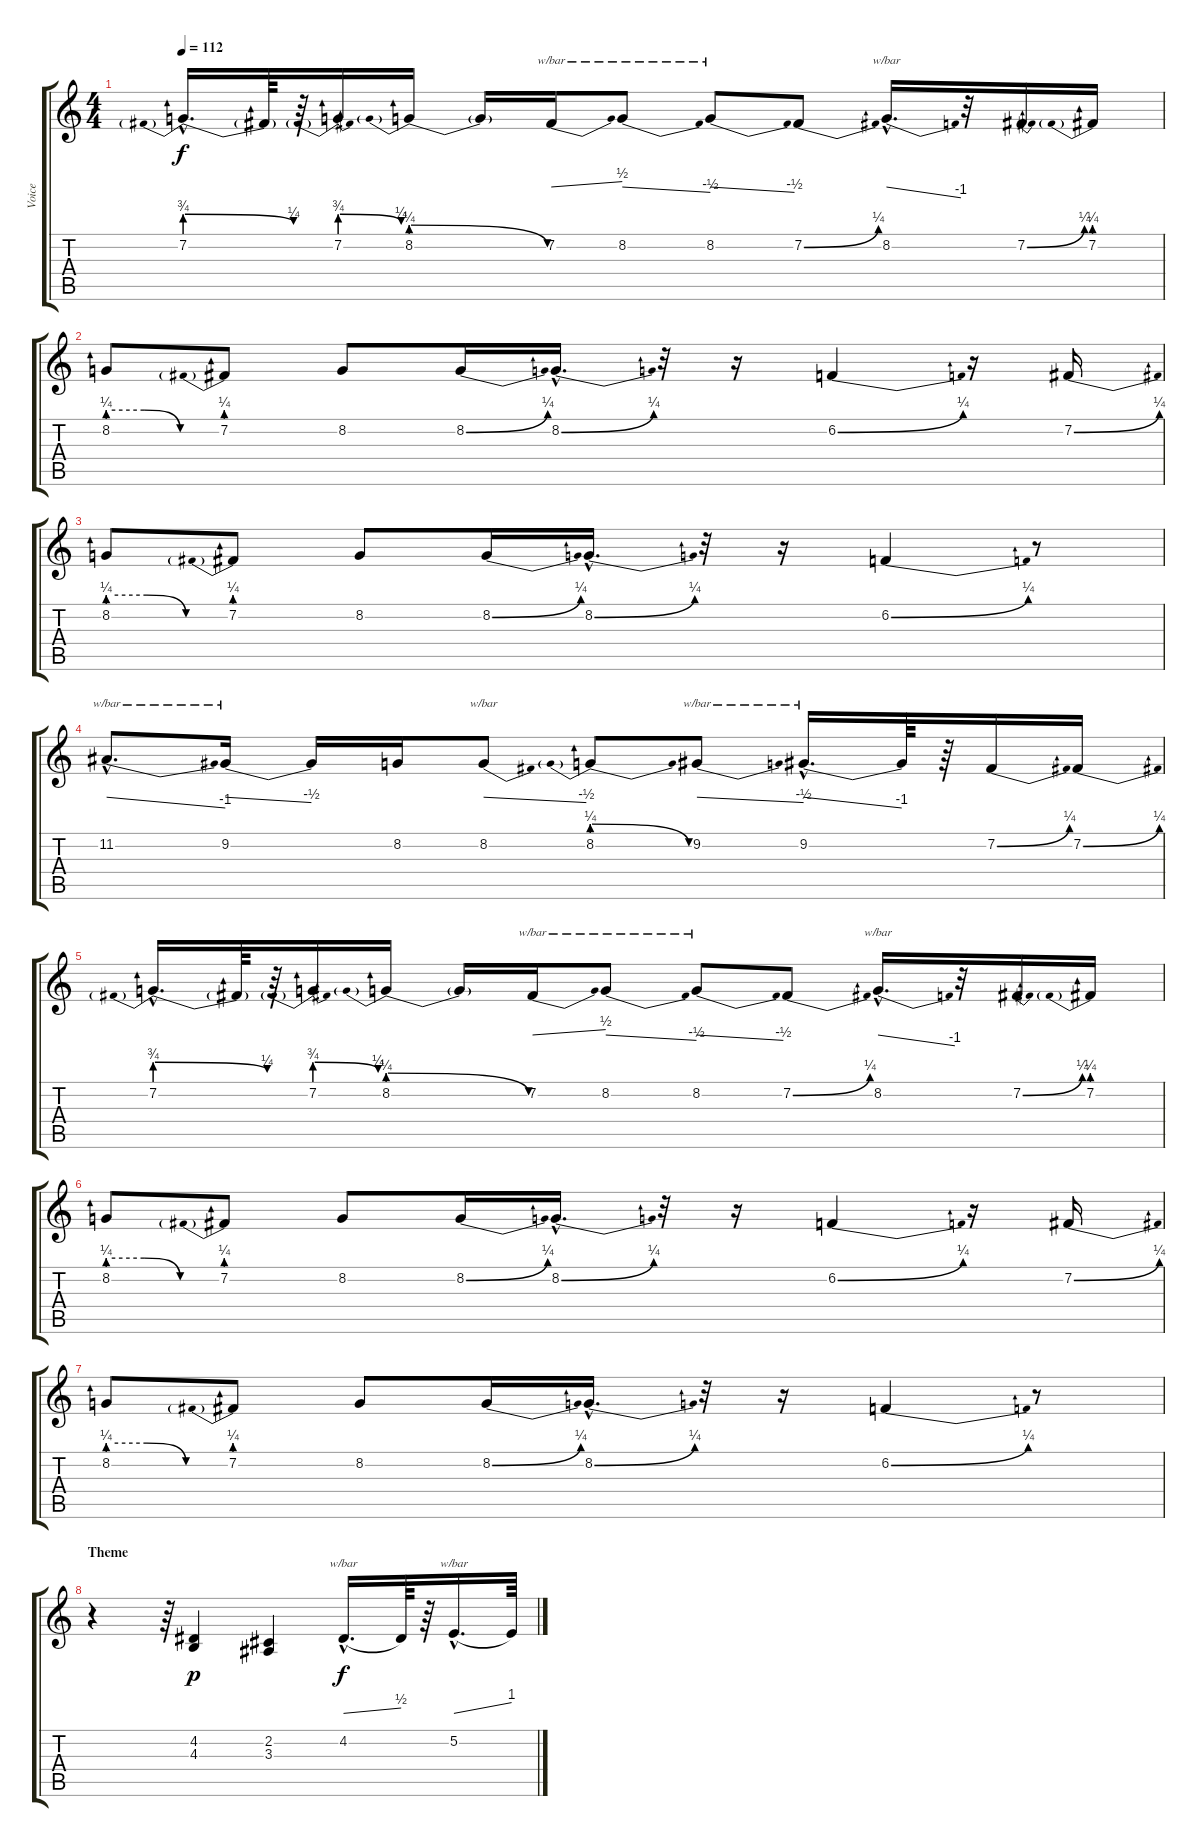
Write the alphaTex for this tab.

\track ("Voice" "Voice") {instrument clarinet}
\staff {score tabs}
\tuning (E4 B3 G3 D3 A2 E2) {hide}
\ts (4 4)
\tempo 112
\clef g2
\ks c
7.2{be (prebendrelease 0 3 60 1) hac}.16{d dy f} 7.2{t}.64 r.64 7.2{be (prebendrelease 0 3 60 1)}.16 8.2{be (prebendrelease 0 1 60 0)}.16 8.2{t}.16 7.2.16{tbe (dive default 0 0 60 2)} 8.2.8{tbe (dive default 0 0 60 -2)} 8.2.8{tbe (dive default 0 0 60 -2)} 7.2{be (bend 0 0 60 1)}.8 8.2{hac}.16{d tbe (dive default 0 0 60 -4)} r.32 7.2{be (bend 0 0 60 1)}.16 7.2{be (prebend 0 1 60 1)}.16 |
8.2{be (custom 0 1 20 1 40 0 60 0)}.8 7.2{be (prebend 0 1 60 1)}.8 8.2.8 8.2{be (bend 0 0 60 1)}.16 8.2{be (bend 0 0 60 1) hac}.16{d} r.32 r.16 6.2{be (bend 0 0 60 1)}.4 r.16 7.2{be (bend 0 0 60 1)}.16 |
8.2{be (custom 0 1 20 1 40 0 60 0)}.8 7.2{be (prebend 0 1 60 1)}.8 8.2.8 8.2{be (bend 0 0 60 1)}.16 8.2{be (bend 0 0 60 1) hac}.16{d} r.32 r.16 6.2{be (bend 0 0 60 1)}.4 r.8 |
11.2{hac}.8{d tbe (dive default 0 0 60 -4) balance 3} 9.2.16{tbe (dive default 0 0 60 -2)} 9.2{t}.16 8.2.16 8.2.8{tbe (dive default 0 0 60 -2)} 8.2{be (prebendrelease 0 1 60 0)}.8 9.2.8{tbe (dive default 0 0 60 -2)} 9.2{hac}.16{d tbe (dive default 0 0 60 -4)} 9.2{t}.64 r.64 7.2{be (bend 0 0 60 1)}.16 7.2{be (bend 0 0 60 1)}.16 |
7.2{be (prebendrelease 0 3 60 1) hac}.16{d} 7.2{t}.64 r.64 7.2{be (prebendrelease 0 3 60 1)}.16 8.2{be (prebendrelease 0 1 60 0)}.16 8.2{t}.16 7.2.16{tbe (dive default 0 0 60 2)} 8.2.8{tbe (dive default 0 0 60 -2)} 8.2.8{tbe (dive default 0 0 60 -2)} 7.2{be (bend 0 0 60 1)}.8 8.2{hac}.16{d tbe (dive default 0 0 60 -4)} r.32 7.2{be (bend 0 0 60 1)}.16 7.2{be (prebend 0 1 60 1)}.16 |
8.2{be (custom 0 1 20 1 40 0 60 0)}.8 7.2{be (prebend 0 1 60 1)}.8 8.2.8 8.2{be (bend 0 0 60 1)}.16 8.2{be (bend 0 0 60 1) hac}.16{d} r.32 r.16 6.2{be (bend 0 0 60 1)}.4 r.16 7.2{be (bend 0 0 60 1)}.16 |
8.2{be (custom 0 1 20 1 40 0 60 0)}.8 7.2{be (prebend 0 1 60 1)}.8 8.2.8 8.2{be (bend 0 0 60 1)}.16 8.2{be (bend 0 0 60 1) hac}.16{d} r.32 r.16 6.2{be (bend 0 0 60 1)}.4 r.8 |
\section ("" "Theme")
r.4 r.64 (4.2 4.3).4{dy p volume 13 balance 3} (2.2 3.3).4 4.2{hac}.16{d tbe (dive default 0 0 60 2) dy f} 4.2{t}.64 r.64 5.2{hac}.16{d tbe (dive default 0 0 60 4)} 5.2{t}.64
